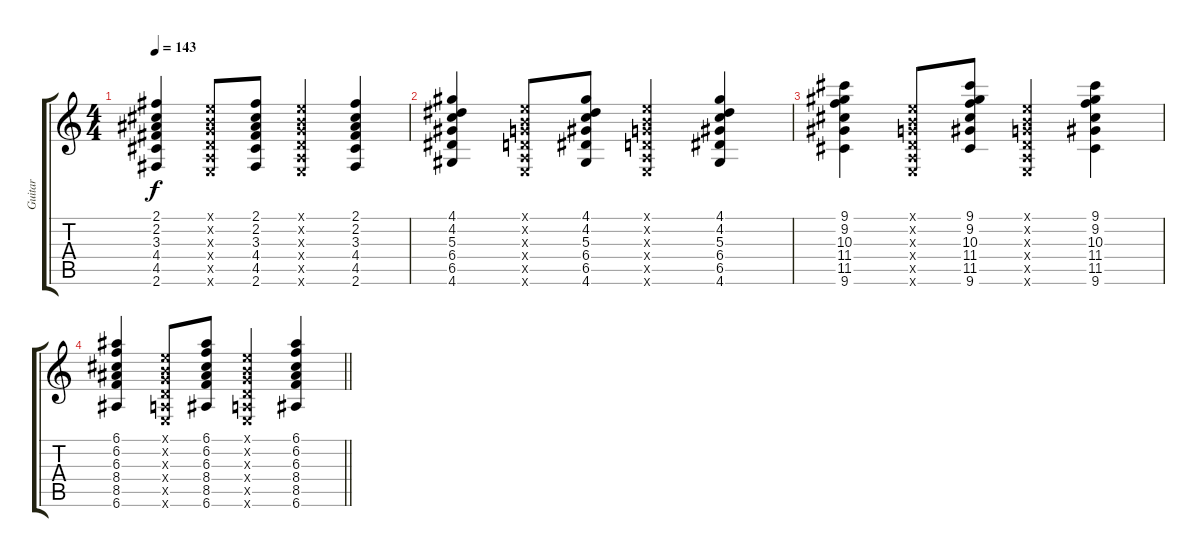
\track ("Guitar" "Guitar") {instrument acousticguitarsteel}
\staff {score tabs}
\tuning (E4 B3 G3 D3 A2 E2) {hide}
\ts (4 4)
\tempo 143
\clef g2
\ks c
(2.1 2.2 3.3 4.4 4.5 2.6).4{dy f} (0.1{x} 0.2{x} 0.3{x} 0.4{x} 0.5{x} 0.6{x}).8 (2.1 2.2 3.3 4.4 4.5 2.6).8 (0.1{x} 0.2{x} 0.3{x} 0.4{x} 0.5{x} 0.6{x}).4 (2.1 2.2 3.3 4.4 4.5 2.6).4 |
(4.1 4.2 5.3 6.4 6.5 4.6).4 (0.1{x} 0.2{x} 0.3{x} 0.4{x} 0.5{x} 0.6{x}).8 (4.1 4.2 5.3 6.4 6.5 4.6).8 (0.1{x} 0.2{x} 0.3{x} 0.4{x} 0.5{x} 0.6{x}).4 (4.1 4.2 5.3 6.4 6.5 4.6).4 |
(9.1 9.2 10.3 11.4 11.5 9.6).4 (0.1{x} 0.2{x} 0.3{x} 0.4{x} 0.5{x} 0.6{x}).8 (9.1 9.2 10.3 11.4 11.5 9.6).8 (0.1{x} 0.2{x} 0.3{x} 0.4{x} 0.5{x} 0.6{x}).4 (9.1 9.2 10.3 11.4 11.5 9.6).4 |
\barLineRight lightlight
(6.1 6.2 6.3 8.4 8.5 6.6).4 (0.1{x} 0.2{x} 0.3{x} 0.4{x} 0.5{x} 0.6{x}).8 (6.1 6.2 6.3 8.4 8.5 6.6).8 (0.1{x} 0.2{x} 0.3{x} 0.4{x} 0.5{x} 0.6{x}).4 (6.1 6.2 6.3 8.4 8.5 6.6).4
